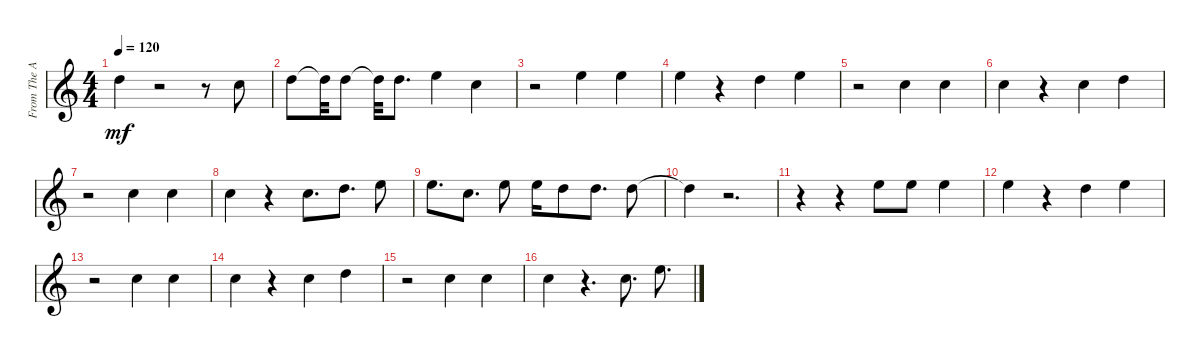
\track ("From The Album \"Moon Landing\"" "From The A") {instrument acousticgrandpiano}
\staff {score}
\tuning (E4 B3 G3 D3 A2 E2 B1) {hide}
\ts (4 4)
\tempo 120
\clef g2
\ks c
10.1{t}.4{dy mf} r.2 r.8 8.1.8 |
10.1.8 10.1{t}.32 10.1.8 10.1{t}.32 10.1.8{d} 12.1.4 8.1.4 |
r.2 12.1.4 12.1.4 |
12.1.4 r.4 10.1.4 12.1.4 |
r.2 8.1.4 8.1.4 |
8.1.4 r.4 8.1.4 10.1.4 |
r.2 8.1.4 8.1.4 |
8.1.4 r.4 8.1.8{d} 10.1.8{d} 12.1.8 |
12.1.8{d} 8.1.8{d} 12.1.8 12.1.16 10.1.8 10.1.8{d} 10.1.8 |
10.1{t}.4 r.2{d} |
r.4 r.4 12.1.8 12.1.8 12.1.4 |
12.1.4 r.4 10.1.4 12.1.4 |
r.2 8.1.4 8.1.4 |
8.1.4 r.4 8.1.4 10.1.4 |
r.2 8.1.4 8.1.4 |
8.1.4 r.4{d} 8.1.8{d} 12.1.8{d}
